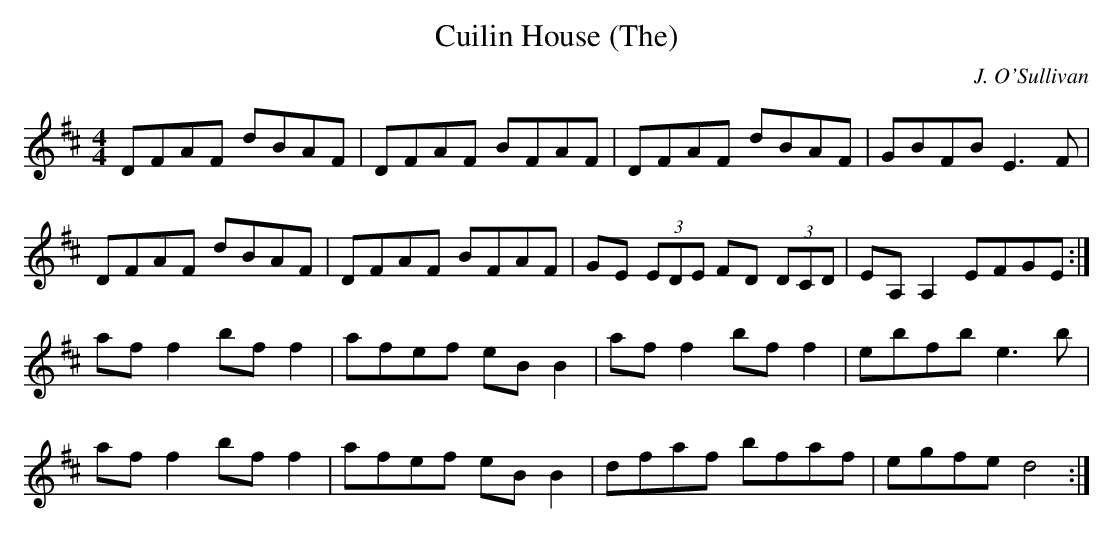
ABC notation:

X:1
T: Cuilin House (The)
C: J. O'Sullivan
M: 4/4
L: 1/8
K: D
DFAF dBAF | DFAF BFAF | DFAF dBAF | GBFB E3 F |
DFAF dBAF | DFAF BFAF | GE (3EDE FD (3DCD |\
EA, A,2 EFGE :|
af f2 bf f2 | afef eB B2 | af f2 bf f2 | ebfb e3 b |
af f2 bf f2 | afef eB B2 | dfaf bfaf | egfe d4 :|
